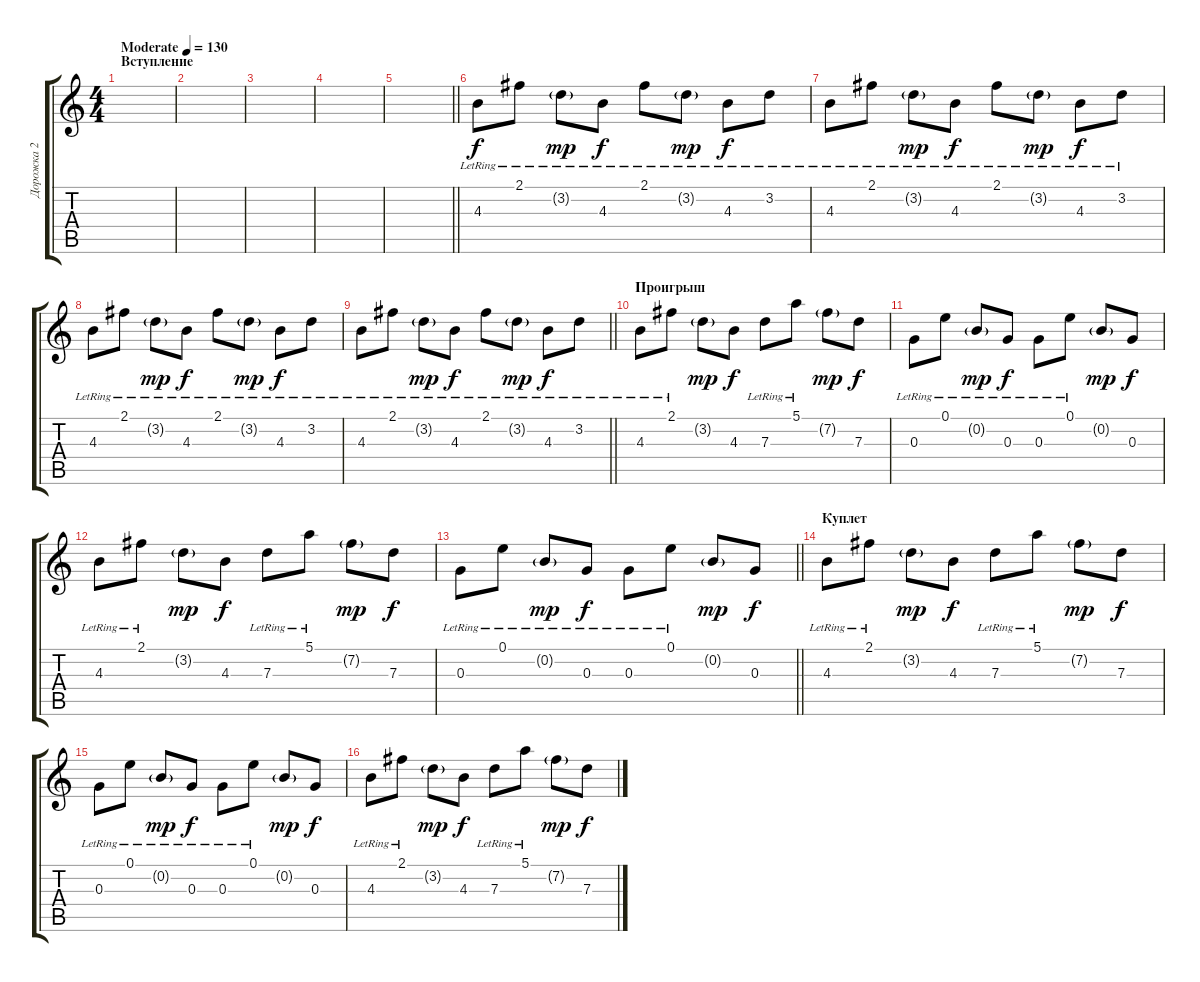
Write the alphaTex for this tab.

\track ("Дорожка 2" "Дорожка 2") {instrument acousticguitarsteel}
\staff {score tabs}
\tuning (E4 B3 G3 D3 A2 E2) {hide}
\ts (4 4)
\section ("" "Вступление")
\tempo (130 "Moderate")
\clef g2
\ks c
|
|
|
|
\barLineRight lightlight
|
4.3{lr}.8 2.1{lr}.8 3.2{g lr}.8{dy mp} 4.3{lr}.8{dy f} 2.1{lr}.8 3.2{g lr}.8{dy mp} 4.3{lr}.8{dy f} 3.2{lr}.8 |
4.3{lr}.8 2.1{lr}.8 3.2{g lr}.8{dy mp} 4.3{lr}.8{dy f} 2.1{lr}.8 3.2{g lr}.8{dy mp} 4.3{lr}.8{dy f} 3.2{lr}.8 |
4.3{lr}.8 2.1{lr}.8 3.2{g lr}.8{dy mp} 4.3{lr}.8{dy f} 2.1{lr}.8 3.2{g lr}.8{dy mp} 4.3{lr}.8{dy f} 3.2{lr}.8 |
\barLineRight lightlight
4.3{lr}.8 2.1{lr}.8 3.2{g lr}.8{dy mp} 4.3{lr}.8{dy f} 2.1{lr}.8 3.2{g lr}.8{dy mp} 4.3{lr}.8{dy f} 3.2{lr}.8 |
\section ("" "Проигрыш")
4.3{lr}.8 2.1{lr}.8 3.2{g}.8{dy mp} 4.3.8{dy f} 7.3{lr}.8 5.1{lr}.8 7.2{g}.8{dy mp} 7.3.8{dy f} |
0.3{lr}.8 0.1{lr}.8 0.2{g lr}.8{dy mp} 0.3{lr}.8{dy f} 0.3{lr}.8 0.1{lr}.8 0.2{g}.8{dy mp} 0.3.8{dy f} |
4.3{lr}.8 2.1{lr}.8 3.2{g}.8{dy mp} 4.3.8{dy f} 7.3{lr}.8 5.1{lr}.8 7.2{g}.8{dy mp} 7.3.8{dy f} |
\barLineRight lightlight
0.3{lr}.8 0.1{lr}.8 0.2{g lr}.8{dy mp} 0.3{lr}.8{dy f} 0.3{lr}.8 0.1{lr}.8 0.2{g}.8{dy mp} 0.3.8{dy f} |
\section ("" "Куплет")
4.3{lr}.8 2.1{lr}.8 3.2{g}.8{dy mp} 4.3.8{dy f} 7.3{lr}.8 5.1{lr}.8 7.2{g}.8{dy mp} 7.3.8{dy f} |
0.3{lr}.8 0.1{lr}.8 0.2{g lr}.8{dy mp} 0.3{lr}.8{dy f} 0.3{lr}.8 0.1{lr}.8 0.2{g}.8{dy mp} 0.3.8{dy f} |
4.3{lr}.8 2.1{lr}.8 3.2{g}.8{dy mp} 4.3.8{dy f} 7.3{lr}.8 5.1{lr}.8 7.2{g}.8{dy mp} 7.3.8{dy f}
